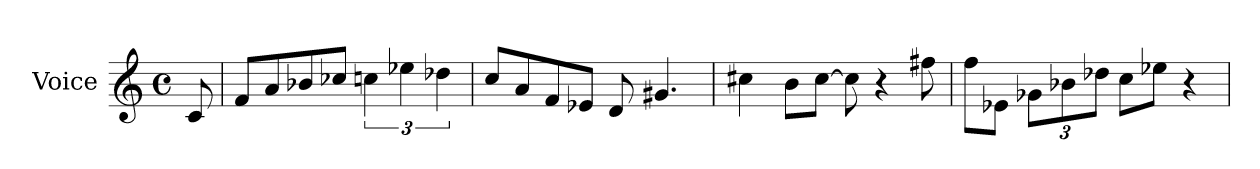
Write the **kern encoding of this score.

**kern
*part1
*staff1
*I"Voice
*I'Voice
*clefG2
*M4/4
*met(c)
=
8c/
=1
8f/L
8a/
8b-X/
8cc-X/J
6ccn\
6ee-X\
6dd-X\
=2
8cc/L
8a/
8f/
8e-X/J
8d/
4.g#X/
=3
4cc#X\
8b\L
[>8cc#\J
8cc#\]
4r
8ff#X\
=4
8ff\L
8e-X\J
12g-X\L
12b-X\
12dd-X\J
8cc\L
8ee-X\J
4r
=
*-
